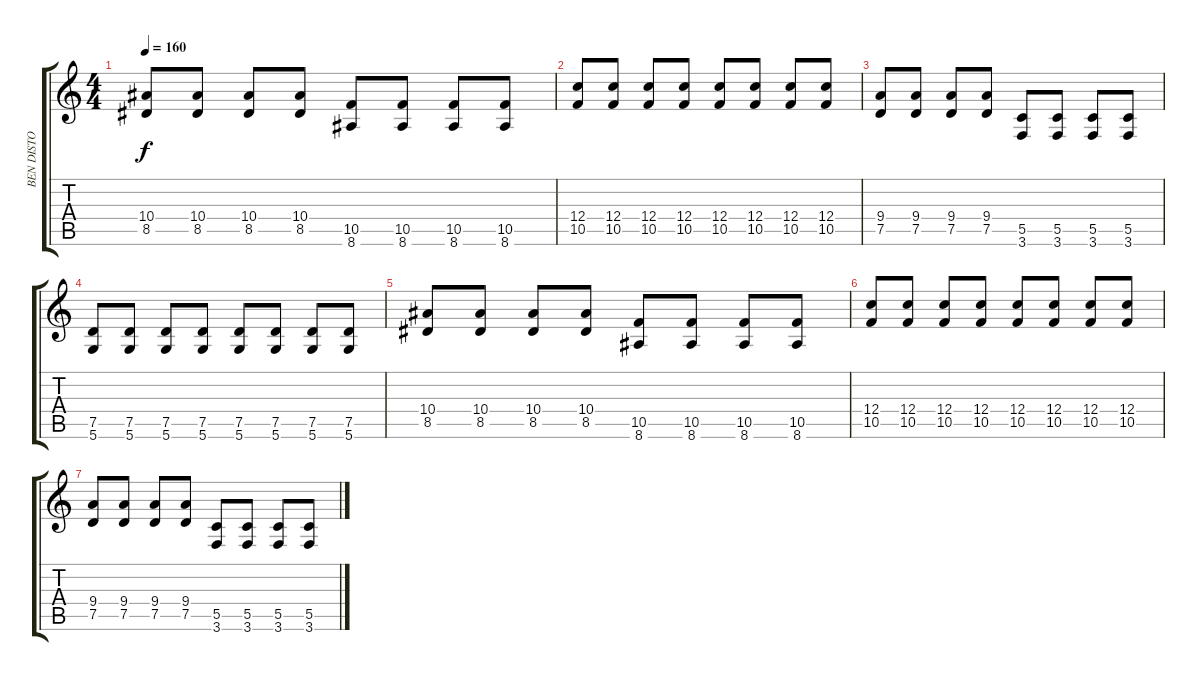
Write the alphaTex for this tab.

\track ("BEN DISTO" "BEN DISTO") {instrument distortionguitar}
\staff {score tabs}
\tuning (D4 A3 F3 C3 G2 D2) {hide}
\ts (4 4)
\tempo 160
\clef g2
\ks c
(10.4 8.5).8{dy f} (10.4 8.5).8 (10.4 8.5).8 (10.4 8.5).8 (10.5 8.6).8 (10.5 8.6).8 (10.5 8.6).8 (10.5 8.6).8 |
(12.4 10.5).8 (12.4 10.5).8 (12.4 10.5).8 (12.4 10.5).8 (12.4 10.5).8 (12.4 10.5).8 (12.4 10.5).8 (12.4 10.5).8 |
(9.4 7.5).8 (9.4 7.5).8 (9.4 7.5).8 (9.4 7.5).8 (5.5 3.6).8 (5.5 3.6).8 (5.5 3.6).8 (5.5 3.6).8 |
(7.5 5.6).8 (7.5 5.6).8 (7.5 5.6).8 (7.5 5.6).8 (7.5 5.6).8 (7.5 5.6).8 (7.5 5.6).8 (7.5 5.6).8 |
(10.4 8.5).8 (10.4 8.5).8 (10.4 8.5).8 (10.4 8.5).8 (10.5 8.6).8 (10.5 8.6).8 (10.5 8.6).8 (10.5 8.6).8 |
(12.4 10.5).8 (12.4 10.5).8 (12.4 10.5).8 (12.4 10.5).8 (12.4 10.5).8 (12.4 10.5).8 (12.4 10.5).8 (12.4 10.5).8 |
(9.4 7.5).8 (9.4 7.5).8 (9.4 7.5).8 (9.4 7.5).8 (5.5 3.6).8 (5.5 3.6).8 (5.5 3.6).8 (5.5 3.6).8
